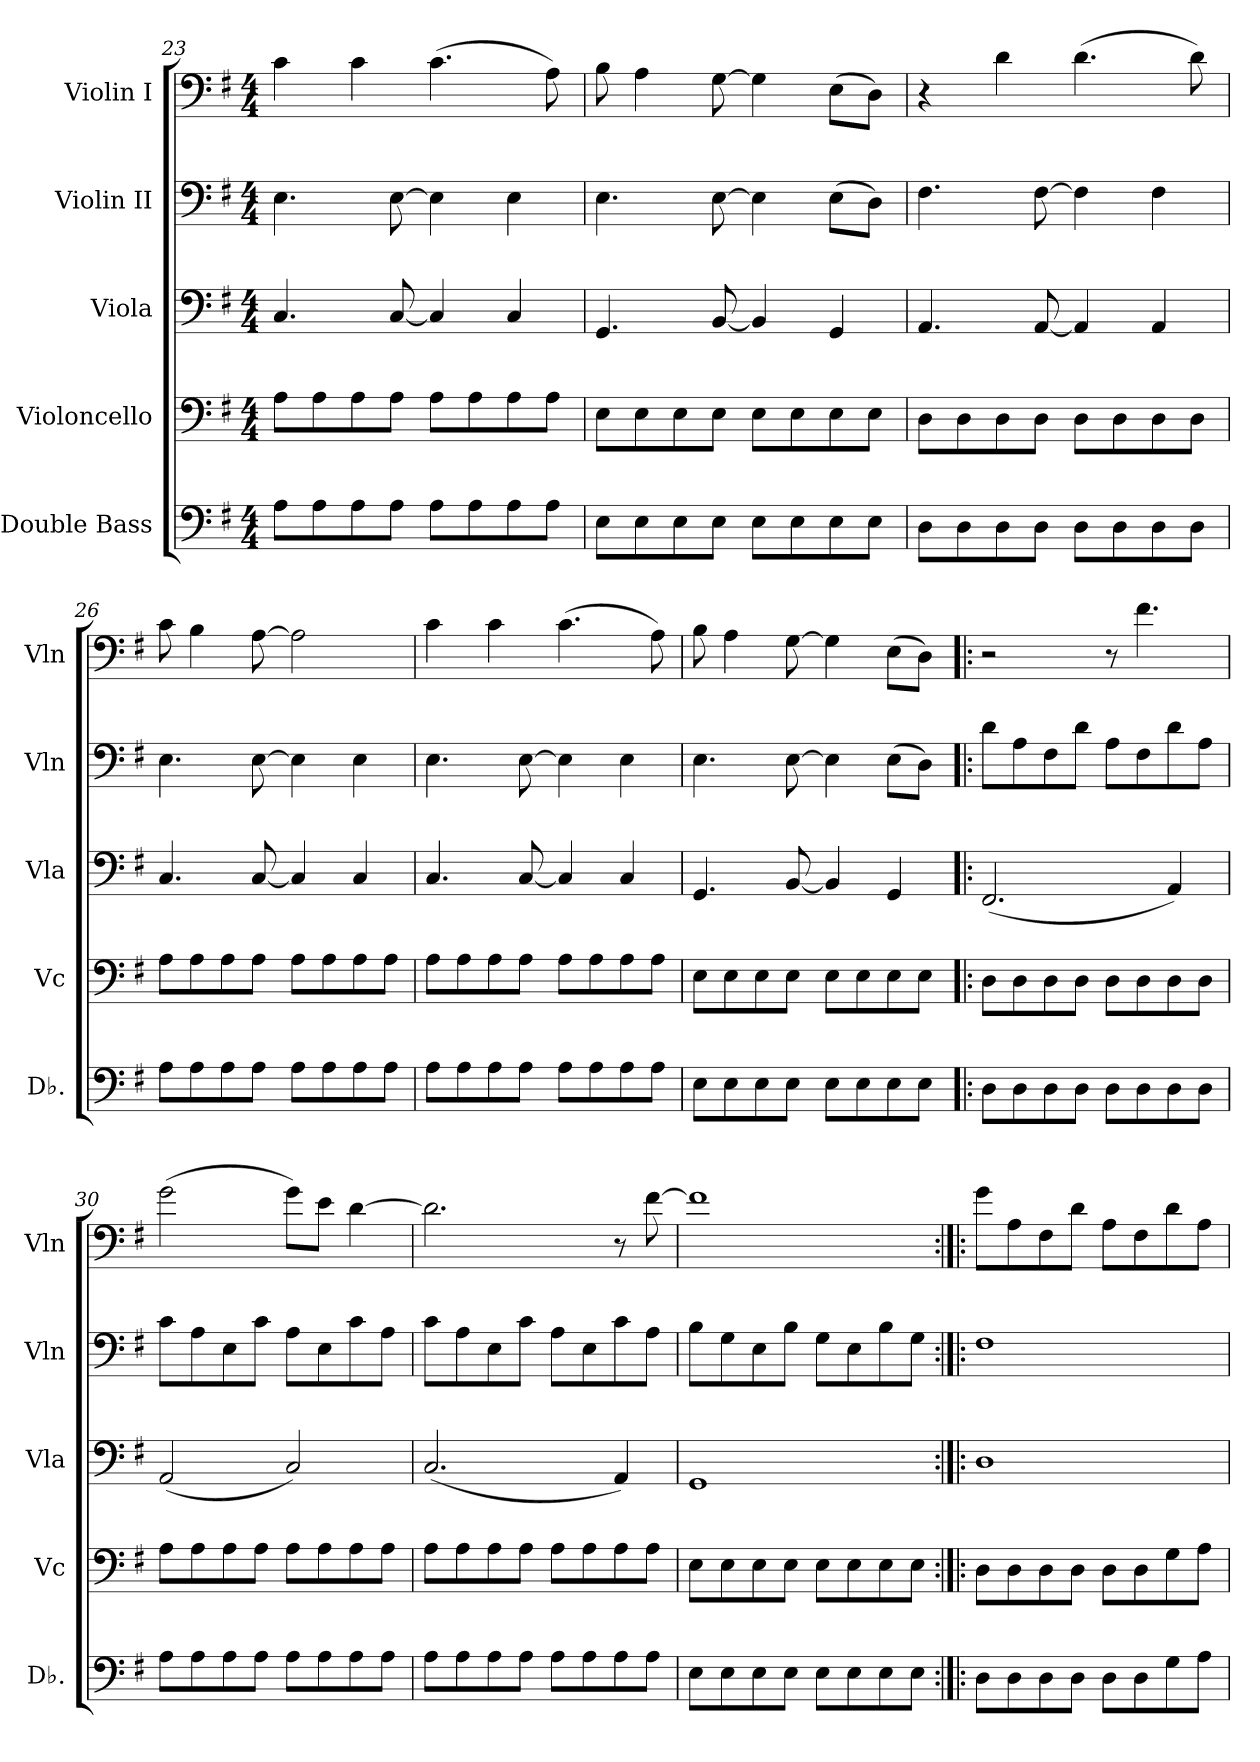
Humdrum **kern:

**kern	**kern	**kern	**kern	**kern
*part5	*part4	*part3	*part2	*part1
*staff5	*staff4	*staff3	*staff2	*staff1
*I"Double Bass	*I"Violoncello	*I"Viola	*I"Violin II	*I"Violin I
*I'Db.	*I'Vc	*I'Vla	*I'Vln	*I'Vln
*clefF4	*clefF4	*clefF4	*clefF4	*clefF4
*ITrd7c12	*	*	*	*
*k[f#]	*k[f#]	*k[f#]	*k[f#]	*k[f#]
*M4/4	*M4/4	*M4/4	*M4/4	*M4/4
=23	=23	=23	=23	=23
8AA\L	8A\L	4.C/	4.E\	4c\
8AA\	8A\	.	.	.
8AA\	8A\	.	.	4c\
8AA\J	8A\J	[8C/	[8E\	.
8AA\L	8A\L	4C/]	4E\]	(4.c\
8AA\	8A\	.	.	.
8AA\	8A\	4C/	4E\	.
8AA\J	8A\J	.	.	8A\)
=24	=24	=24	=24	=24
8EE\L	8E\L	4.GG/	4.E\	8B\
8EE\	8E\	.	.	4A\
8EE\	8E\	.	.	.
8EE\J	8E\J	[8BB/	[8E\	[8G\
8EE\L	8E\L	4BB/]	4E\]	4G\]
8EE\	8E\	.	.	.
8EE\	8E\	4GG/	(8E\L	(8E\L
8EE\J	8E\J	.	8D\J)	8D\J)
=25	=25	=25	=25	=25
8DD\L	8D\L	4.AA/	4.F#\	4r
8DD\	8D\	.	.	.
8DD\	8D\	.	.	4d\
8DD\J	8D\J	[8AA/	[8F#\	.
8DD\L	8D\L	4AA/]	4F#\]	(4.d\
8DD\	8D\	.	.	.
8DD\	8D\	4AA/	4F#\	.
8DD\J	8D\J	.	.	8d\)
!!LO:PB:g=z
=26	=26	=26	=26	=26
8AA\L	8A\L	4.C/	4.E\	8c\
8AA\	8A\	.	.	4B\
8AA\	8A\	.	.	.
8AA\J	8A\J	[8C/	[8E\	[8A\
8AA\L	8A\L	4C/]	4E\]	2A\]
8AA\	8A\	.	.	.
8AA\	8A\	4C/	4E\	.
8AA\J	8A\J	.	.	.
=27	=27	=27	=27	=27
8AA\L	8A\L	4.C/	4.E\	4c\
8AA\	8A\	.	.	.
8AA\	8A\	.	.	4c\
8AA\J	8A\J	[8C/	[8E\	.
8AA\L	8A\L	4C/]	4E\]	(4.c\
8AA\	8A\	.	.	.
8AA\	8A\	4C/	4E\	.
8AA\J	8A\J	.	.	8A\)
=28	=28	=28	=28	=28
8EE\L	8E\L	4.GG/	4.E\	8B\
8EE\	8E\	.	.	4A\
8EE\	8E\	.	.	.
8EE\J	8E\J	[8BB/	[8E\	[8G\
8EE\L	8E\L	4BB/]	4E\]	4G\]
8EE\	8E\	.	.	.
8EE\	8E\	4GG/	(8E\L	(8E\L
8EE\J	8E\J	.	8D\J)	8D\J)
=29!|:	=29!|:	=29!|:	=29!|:	=29!|:
8DD\L	8D\L	(2.FF#/	8d\L	2r
8DD\	8D\	.	8A\	.
8DD\	8D\	.	8F#\	.
8DD\J	8D\J	.	8d\J	.
8DD\L	8D\L	.	8A\L	8r
8DD\	8D\	.	8F#\	4.f#\
8DD\	8D\	4AA/)	8d\	.
8DD\J	8D\J	.	8A\J	.
!!LO:LB:g=z
=30	=30	=30	=30	=30
8AA\L	8A\L	(2AA/	8c\L	(2g\
8AA\	8A\	.	8A\	.
8AA\	8A\	.	8E\	.
8AA\J	8A\J	.	8c\J	.
8AA\L	8A\L	2C/)	8A\L	8g\L)
8AA\	8A\	.	8E\	8e\J
8AA\	8A\	.	8c\	[4d\
8AA\J	8A\J	.	8A\J	.
=31	=31	=31	=31	=31
8AA\L	8A\L	(2.C/	8c\L	2.d\]
8AA\	8A\	.	8A\	.
8AA\	8A\	.	8E\	.
8AA\J	8A\J	.	8c\J	.
8AA\L	8A\L	.	8A\L	.
8AA\	8A\	.	8E\	.
8AA\	8A\	4AA/)	8c\	8r
8AA\J	8A\J	.	8A\J	[8f#\
=32	=32	=32	=32	=32
8EE\L	8E\L	1GG	8B\L	1f#]
8EE\	8E\	.	8G\	.
8EE\	8E\	.	8E\	.
8EE\J	8E\J	.	8B\J	.
8EE\L	8E\L	.	8G\L	.
8EE\	8E\	.	8E\	.
8EE\	8E\	.	8B\	.
8EE\J	8E\J	.	8G\J	.
=33:|!|:	=33:|!|:	=33:|!|:	=33:|!|:	=33:|!|:
8DD\L	8D\L	1D	1F#	8g\L
8DD\	8D\	.	.	8A\
8DD\	8D\	.	.	8F#\
8DD\J	8D\J	.	.	8d\J
8DD\L	8D\L	.	.	8A\L
8DD\	8D\	.	.	8F#\
8GG\	8G\	.	.	8d\
8AA\J	8A\J	.	.	8A\J
=	=	=	=	=
*-	*-	*-	*-	*-
